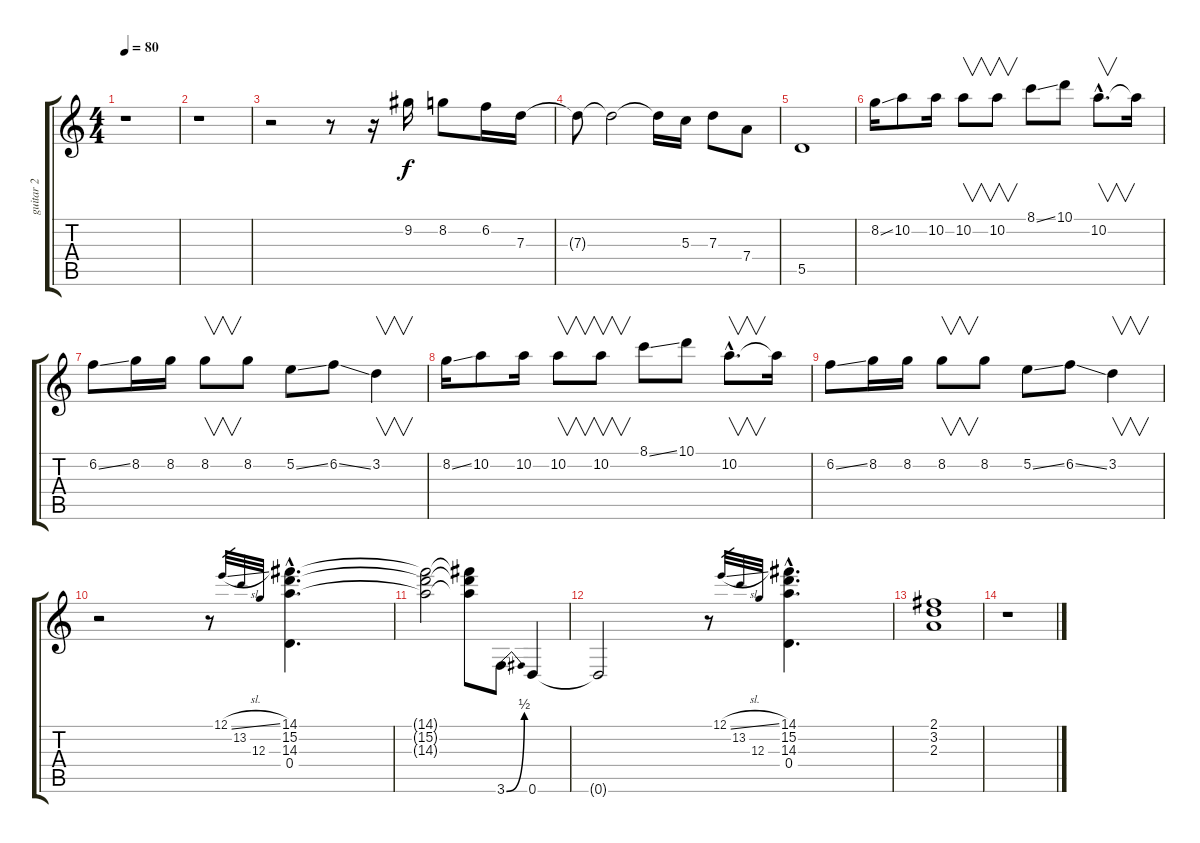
\track ("guitar 2 " "guitar 2 ") {instrument acousticguitarsteel}
\staff {score tabs}
\tuning (E4 B3 G3 D3 A2 D2) {hide}
\ts (4 4)
\tempo 80
\clef g2
\ks c
r.1{dy f instrument acousticguitarsteel} |
r.1 |
r.2 r.8 r.16 9.2.16 8.2.8 6.2.16 7.3.16 |
7.3{t}.8 7.3{t}.2 7.3{t}.16 5.3.16 7.3.8 7.4.8 |
5.5.1 |
8.2{ss}.16 10.2.8 10.2.16 10.2.8{v} 10.2.8{v} 8.1{ss}.8 10.1.8 10.2{hac}.8{v d} 10.2{t}.16 |
6.2{ss}.8 8.2.16 8.2.16 8.2.8{v} 8.2.8 5.2{ss}.8 6.2{ss}.8 3.2.4{v} |
8.2{ss}.16 10.2.8 10.2.16 10.2.8{v} 10.2.8{v} 8.1{ss}.8 10.1.8 10.2{hac}.8{v d} 10.2{t}.16 |
6.2{ss}.8 8.2.16 8.2.16 8.2.8{v} 8.2.8 5.2{ss}.8 6.2{ss}.8 3.2.4{v} |
r.2 r.8 12.1{sl}.32{gr} 13.2.32{gr} 12.3.32{gr} (14.1{hac} 15.2{hac} 14.3{hac} 0.4{hac}).4{d} |
(14.1{t} 15.2{t} 14.3{t}).2 (14.1{t} 15.2{t} 14.3{t}).8 3.6{be (bend 0 0 60 2)}.8 0.6.4 |
0.6{t}.2 r.8 12.1{sl}.32{gr} 13.2.32{gr} 12.3.32{gr} (14.1{hac} 15.2{hac} 14.3{hac} 0.4{hac}).4{d} |
(2.1 3.2 2.3).1 |
r.1
